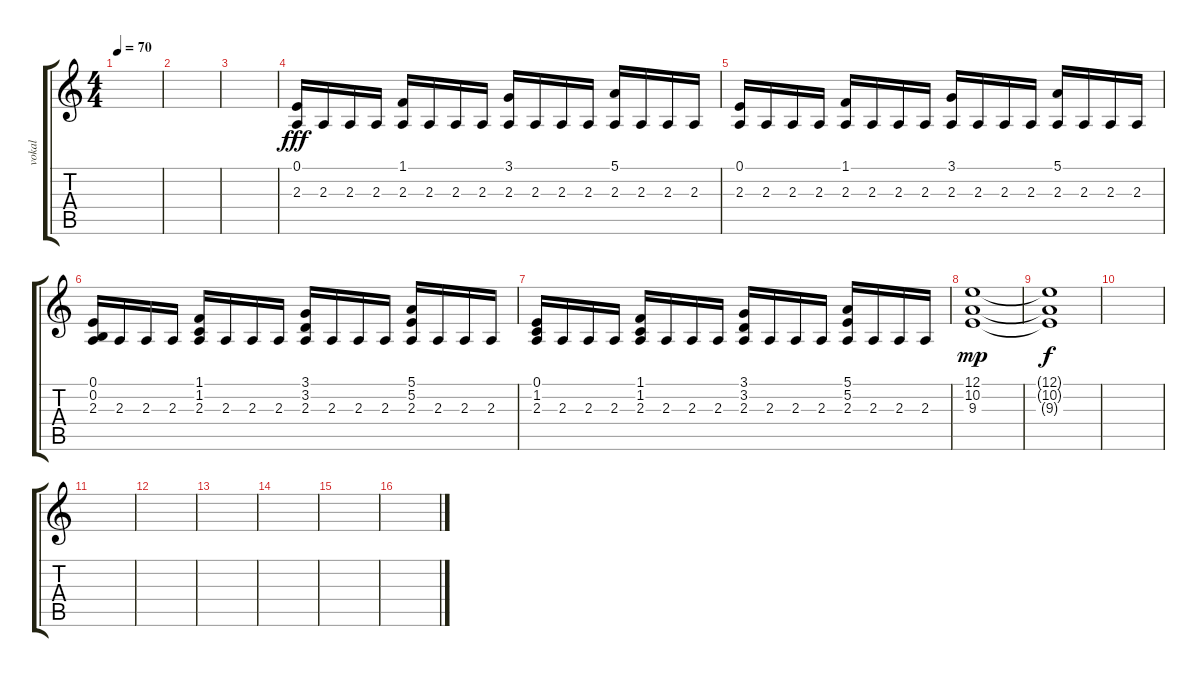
\track ("vokal" "vokal") {instrument violin}
\staff {score tabs}
\tuning (E4 B3 G3 D3 A2 E2) {hide}
\ts (4 4)
\tempo 70
\clef g2
\ks c
|
|
|
(0.1 2.3).16{dy fff instrument stringensemble1} 2.3.16 2.3.16 2.3.16 (1.1 2.3).16 2.3.16 2.3.16 2.3.16 (3.1 2.3).16 2.3.16 2.3.16 2.3.16 (5.1 2.3).16 2.3.16 2.3.16 2.3.16 |
(0.1 2.3).16 2.3.16 2.3.16 2.3.16 (1.1 2.3).16 2.3.16 2.3.16 2.3.16 (3.1 2.3).16 2.3.16 2.3.16 2.3.16 (5.1 2.3).16 2.3.16 2.3.16 2.3.16 |
(0.1 0.2 2.3).16 2.3.16 2.3.16 2.3.16 (1.1 1.2 2.3).16 2.3.16 2.3.16 2.3.16 (3.1 3.2 2.3).16 2.3.16 2.3.16 2.3.16 (5.1 5.2 2.3).16 2.3.16 2.3.16 2.3.16 |
(0.1 1.2 2.3).16 2.3.16 2.3.16 2.3.16 (1.1 1.2 2.3).16 2.3.16 2.3.16 2.3.16 (3.1 3.2 2.3).16 2.3.16 2.3.16 2.3.16 (5.1 5.2 2.3).16 2.3.16 2.3.16 2.3.16 |
(12.1 10.2 9.3).1{dy mp instrument stringensemble1} |
(12.1{t} 10.2{t} 9.3{t}).1{dy f} |
|
|
|
|
|
|
\ks aminor
